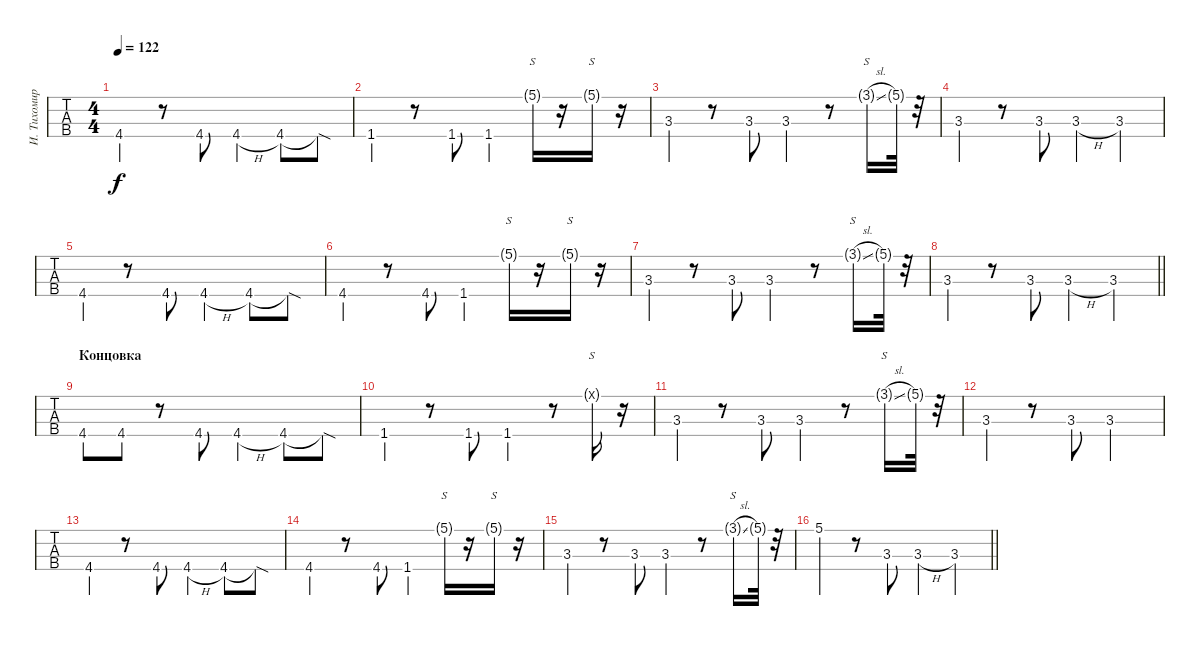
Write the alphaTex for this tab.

\track ("И. Тихомиров" "И. Тихомир") {instrument electricbassfinger}
\staff {tabs}
\tuning (G2 D2 A1 E1) {hide}
\ts (4 4)
\tempo 122
\clef f4
\ks c
4.4.4{dy f} r.8 4.4{st}.8 4.4{h}.4 4.4.8 4.4{sod t}.8 |
1.4.4 r.8 1.4{st}.8 1.4.4 5.1{g st}.16{s} r.16 5.1{g st}.16{s} r.16 |
3.3.4 r.8 3.3{st}.8 3.3.4 r.8 3.1{sl g}.16{s} 5.1{g st}.32 r.32 |
3.3.4 r.8 3.3{st}.8 3.3{h}.4 3.3.4 |
4.4.4 r.8 4.4{st}.8 4.4{h}.4 4.4.8 4.4{sod t}.8 |
4.4.4 r.8 4.4{st}.8 1.4.4 5.1{g st}.16{s} r.16 5.1{g st}.16{s} r.16 |
3.3.4 r.8 3.3{st}.8 3.3.4 r.8 3.1{sl g}.16{s} 5.1{g st}.32 r.32 |
\barLineRight lightlight
3.3.4 r.8 3.3{st}.8 3.3{h}.4 3.3.4 |
\section ("" "Концовка")
4.4.8 4.4.8 r.8 4.4{st}.8 4.4{h}.4 4.4.8 4.4{sod t}.8 |
1.4.4 r.8 1.4{st}.8 1.4.4 r.8 5.1{g st x}.16{s} r.16 |
3.3.4 r.8 3.3{st}.8 3.3.4 r.8 3.1{sl g}.16{s} 5.1{g st}.32 r.32 |
3.3.4 r.8 3.3{st}.8 3.3.2 |
4.4.4 r.8 4.4{st}.8 4.4{h}.4 4.4.8 4.4{sod t}.8 |
4.4.4 r.8 4.4{st}.8 1.4.4 5.1{g st}.16{s} r.16 5.1{g st}.16{s} r.16 |
3.3.4 r.8 3.3{st}.8 3.3.4 r.8 3.1{sl g}.16{s} 5.1{g st}.32 r.32 |
\barLineRight lightlight
5.1.4 r.8 3.3{st}.8 3.3{h}.4 3.3.4
